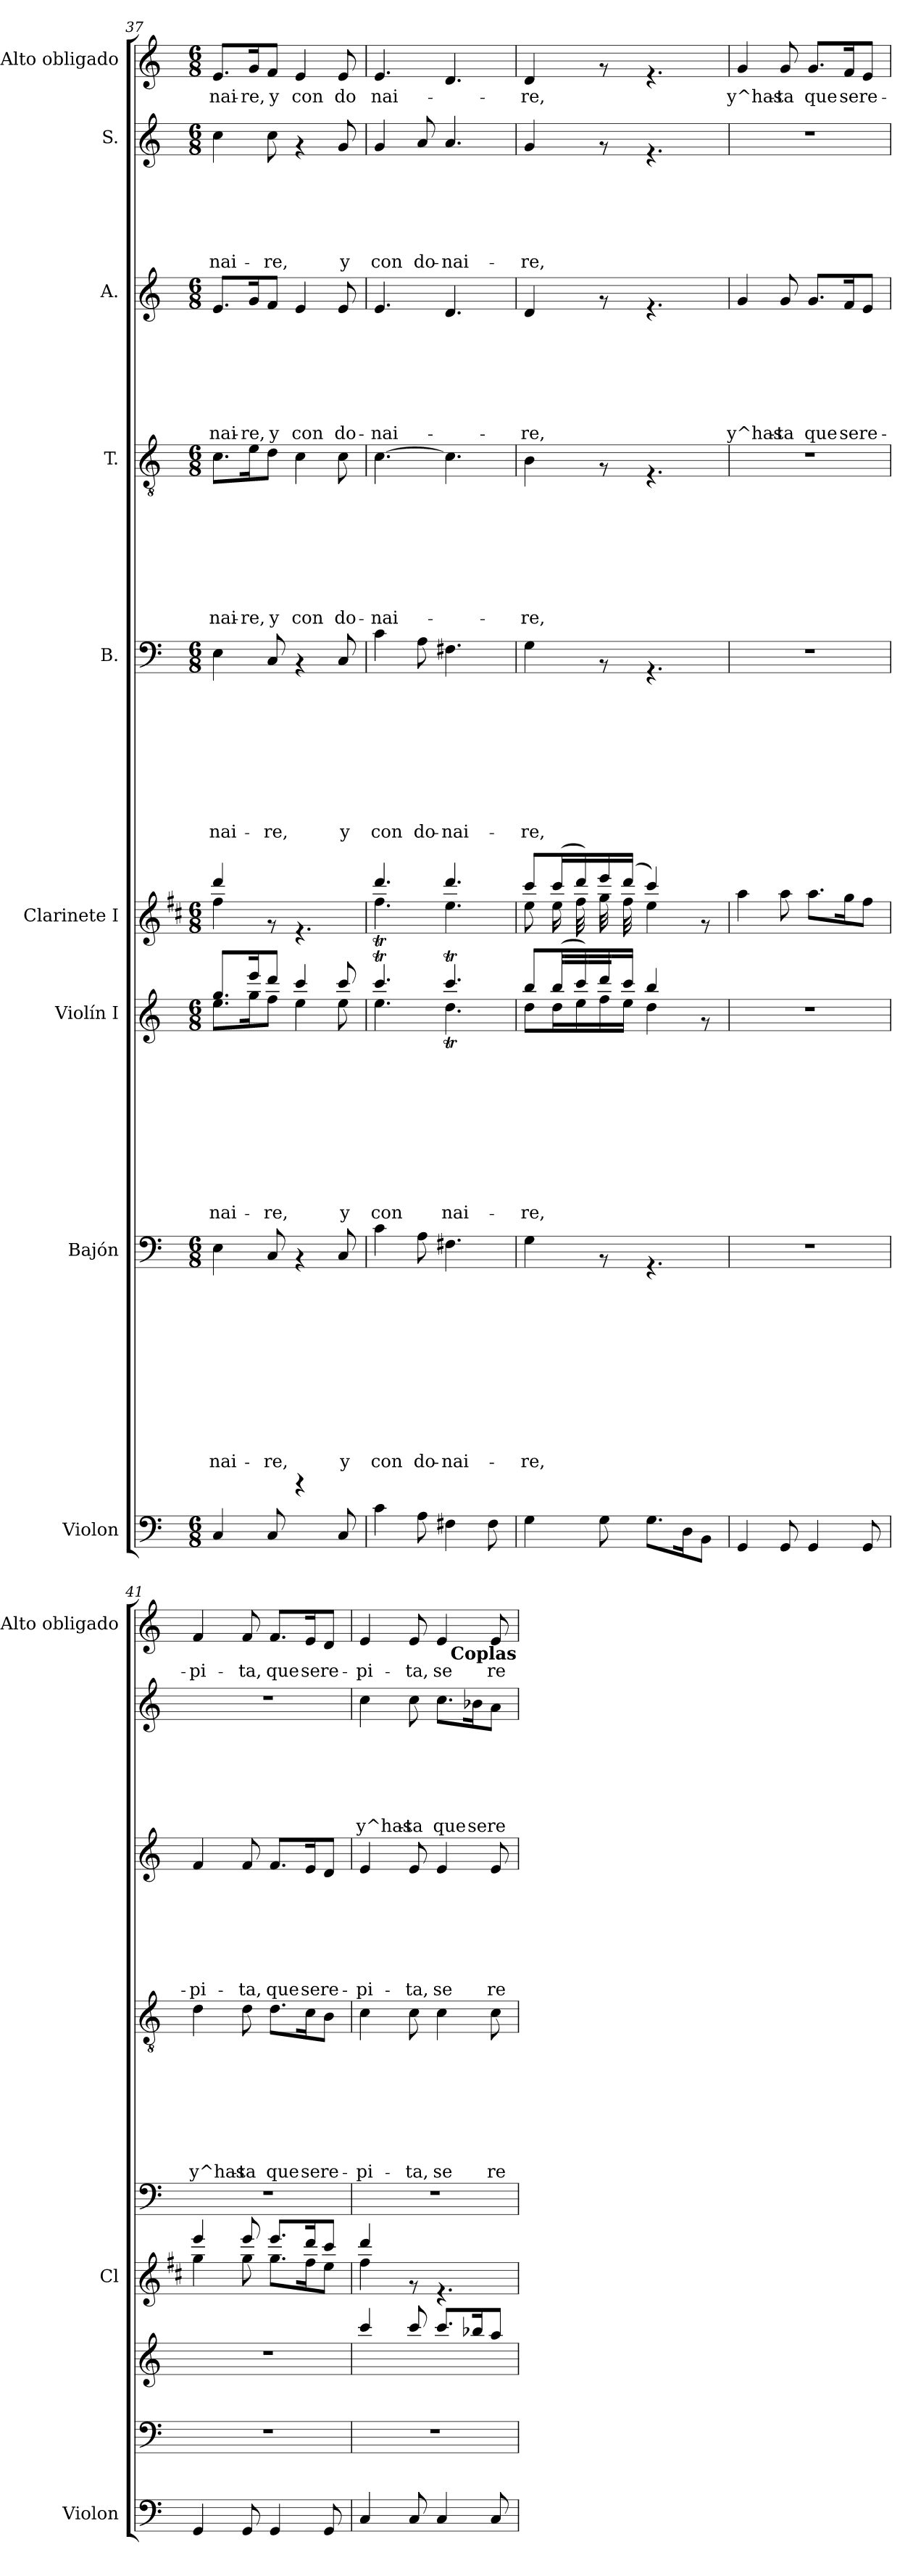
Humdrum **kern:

**kern	**kern	**text	**text	**text	**text	**text	**text	**text	**text	**text	**text	**text	**kern	**text	**text	**text	**text	**text	**text	**text	**text	**text	**text	**kern	**kern	**text	**text	**text	**text	**text	**text	**text	**text	**text	**kern	**text	**text	**text	**text	**text	**text	**text	**text	**kern	**text	**text	**text	**text	**text	**text	**text	**kern	**text	**text	**text	**text	**text	**text	**kern	**text
*part9	*part8	*part8	*part8	*part8	*part8	*part8	*part8	*part8	*part8	*part8	*part8	*part8	*part7	*part7	*part7	*part7	*part7	*part7	*part7	*part7	*part7	*part7	*part7	*part6	*part5	*part5	*part5	*part5	*part5	*part5	*part5	*part5	*part5	*part5	*part4	*part4	*part4	*part4	*part4	*part4	*part4	*part4	*part4	*part3	*part3	*part3	*part3	*part3	*part3	*part3	*part3	*part2	*part2	*part2	*part2	*part2	*part2	*part2	*part1	*part1
*staff9	*staff8	*staff8	*staff8	*staff8	*staff8	*staff8	*staff8	*staff8	*staff8	*staff8	*staff8	*staff8	*staff7	*staff7	*staff7	*staff7	*staff7	*staff7	*staff7	*staff7	*staff7	*staff7	*staff7	*staff6	*staff5	*staff5	*staff5	*staff5	*staff5	*staff5	*staff5	*staff5	*staff5	*staff5	*staff4	*staff4	*staff4	*staff4	*staff4	*staff4	*staff4	*staff4	*staff4	*staff3	*staff3	*staff3	*staff3	*staff3	*staff3	*staff3	*staff3	*staff2	*staff2	*staff2	*staff2	*staff2	*staff2	*staff2	*staff1	*staff1
*I"Violon	*I"Bajón	*	*	*	*	*	*	*	*	*	*	*	*I"Violín I	*	*	*	*	*	*	*	*	*	*	*I"Clarinete I	*I"B.	*	*	*	*	*	*	*	*	*	*I"T.	*	*	*	*	*	*	*	*	*I"A.	*	*	*	*	*	*	*	*I"S.	*	*	*	*	*	*	*I"Alto obligado	*
*I'Violon	*	*	*	*	*	*	*	*	*	*	*	*	*	*	*	*	*	*	*	*	*	*	*	*I'Cl	*	*	*	*	*	*	*	*	*	*	*	*	*	*	*	*	*	*	*	*	*	*	*	*	*	*	*	*	*	*	*	*	*	*	*I'Alto obligado	*
!!LO:PB:g=z
*clefF4	*clefF4	*	*	*	*	*	*	*	*	*	*	*	*clefG2	*	*	*	*	*	*	*	*	*	*	*clefG2	*clefF4	*	*	*	*	*	*	*	*	*	*clefGv2	*	*	*	*	*	*	*	*	*clefG2	*	*	*	*	*	*	*	*clefG2	*	*	*	*	*	*	*clefG2	*
*	*	*	*	*	*	*	*	*	*	*	*	*	*	*	*	*	*	*	*	*	*	*	*	*ITrd1c2	*	*	*	*	*	*	*	*	*	*	*	*	*	*	*	*	*	*	*	*	*	*	*	*	*	*	*	*	*	*	*	*	*	*	*	*
*k[]	*k[]	*	*	*	*	*	*	*	*	*	*	*	*k[]	*	*	*	*	*	*	*	*	*	*	*k[]	*k[]	*	*	*	*	*	*	*	*	*	*k[]	*	*	*	*	*	*	*	*	*k[]	*	*	*	*	*	*	*	*k[]	*	*	*	*	*	*	*k[]	*
*C:	*C:	*	*	*	*	*	*	*	*	*	*	*	*C:	*	*	*	*	*	*	*	*	*	*	*C:	*C:	*	*	*	*	*	*	*	*	*	*C:	*	*	*	*	*	*	*	*	*C:	*	*	*	*	*	*	*	*C:	*	*	*	*	*	*	*C:	*
*M6/8	*M6/8	*	*	*	*	*	*	*	*	*	*	*	*M6/8	*	*	*	*	*	*	*	*	*	*	*M6/8	*M6/8	*	*	*	*	*	*	*	*	*	*M6/8	*	*	*	*	*	*	*	*	*M6/8	*	*	*	*	*	*	*	*M6/8	*	*	*	*	*	*	*M6/8	*
=37	=37	=37	=37	=37	=37	=37	=37	=37	=37	=37	=37	=37	=37	=37	=37	=37	=37	=37	=37	=37	=37	=37	=37	=37	=37	=37	=37	=37	=37	=37	=37	=37	=37	=37	=37	=37	=37	=37	=37	=37	=37	=37	=37	=37	=37	=37	=37	=37	=37	=37	=37	=37	=37	=37	=37	=37	=37	=37	=37	=37
!	!	!	!	!	!	!	!	!	!	!	!	!LO:LY:a	!	!	!	!	!	!	!	!	!	!	!LO:LY:a	!	!	!	!	!	!	!	!	!	!	!LO:LY:b	!	!	!	!	!	!	!	!	!LO:LY:b	!	!	!	!	!	!	!	!LO:LY:b	!	!	!	!	!	!	!LO:LY:b	!	!LO:LY:b
*	*	*	*	*	*	*	*	*	*	*	*	*	*^	*	*	*	*	*	*	*	*	*	*	*^	*	*	*	*	*	*	*	*	*	*	*	*	*	*	*	*	*	*	*	*	*	*	*	*	*	*	*	*	*	*	*	*	*	*	*	*
4C/	4E\	.	.	.	.	.	.	.	.	.	.	-nai-	8.gg/L	8.ee\L	.	.	.	.	.	.	.	.	.	-nai-	4ccc/	4ee\	4E\	.	.	.	.	.	.	.	.	-nai-	8.c\L	.	.	.	.	.	.	.	-nai-	8.e/L	.	.	.	.	.	.	-nai-	4cc\	.	.	.	.	.	-nai-	8.e/L	-nai-
!	!	!	!	!	!	!	!	!	!	!	!	!	!	!	!	!	!	!	!	!	!	!	!	!	!	!	!	!	!	!	!	!	!	!	!	!	!	!	!	!	!	!	!	!	!LO:LY:b	!	!	!	!	!	!	!	!LO:LY:b	!	!	!	!	!	!	!	!	!LO:LY:b
.	.	.	.	.	.	.	.	.	.	.	.	.	16eee/k	16gg\k	.	.	.	.	.	.	.	.	.	.	.	.	.	.	.	.	.	.	.	.	.	.	16e\K	.	.	.	.	.	.	.	-re,	16g/K	.	.	.	.	.	.	-re,	.	.	.	.	.	.	.	16g/K	-re,
!	!	!	!	!	!	!	!	!	!	!	!	!LO:LY:a	!	!	!	!	!	!	!	!	!	!	!	!LO:LY:a	!	!	!	!	!	!	!	!	!	!	!	!LO:LY:b	!	!	!	!	!	!	!	!	!LO:LY:b	!	!	!	!	!	!	!	!LO:LY:b	!	!	!	!	!	!	!LO:LY:b	!	!LO:LY:b
8C/	8C/	.	.	.	.	.	.	.	.	.	.	-re,	8ddd/J	8ff\J	.	.	.	.	.	.	.	.	.	-re,	8rf	2ryy	8C/	.	.	.	.	.	.	.	.	-re,	8d\J	.	.	.	.	.	.	.	y	8f/J	.	.	.	.	.	.	y	8cc\	.	.	.	.	.	-re,	8f/J	y
!	!	!	!	!	!	!	!	!	!	!	!	!	!	!	!	!	!	!	!	!	!	!	!	!	!	!	!	!	!	!	!	!	!	!	!	!	!	!	!	!	!	!	!	!	!LO:LY:b	!	!	!	!	!	!	!	!LO:LY:b	!	!	!	!	!	!	!	!	!LO:LY:b
4ra	4rAA	.	.	.	.	.	.	.	.	.	.	.	4ccc/	4ee\	.	.	.	.	.	.	.	.	.	.	4.rf	.	4rAA	.	.	.	.	.	.	.	.	.	4c\	.	.	.	.	.	.	.	con	4e/	.	.	.	.	.	.	con	4rf	.	.	.	.	.	.	4e/	con
!	!	!	!	!	!	!	!	!	!	!	!	!LO:LY:a	!	!	!	!	!	!	!	!	!	!	!	!LO:LY:a	!	!	!	!	!	!	!	!	!	!	!	!LO:LY:b	!	!	!	!	!	!	!	!	!LO:LY:b	!	!	!	!	!	!	!	!LO:LY:b	!	!	!	!	!	!	!LO:LY:b	!	!LO:LY:b
8C/	8C/	.	.	.	.	.	.	.	.	.	.	y	8ccc/	8ee\	.	.	.	.	.	.	.	.	.	y	.	.	8C/	.	.	.	.	.	.	.	.	y	8c\	.	.	.	.	.	.	.	do-	8e/	.	.	.	.	.	.	do-	8g/	.	.	.	.	.	y	8e/	do
=38	=38	=38	=38	=38	=38	=38	=38	=38	=38	=38	=38	=38	=38	=38	=38	=38	=38	=38	=38	=38	=38	=38	=38	=38	=38	=38	=38	=38	=38	=38	=38	=38	=38	=38	=38	=38	=38	=38	=38	=38	=38	=38	=38	=38	=38	=38	=38	=38	=38	=38	=38	=38	=38	=38	=38	=38	=38	=38	=38	=38	=38	=38
!	!	!	!	!	!	!	!	!	!	!	!	!LO:LY:a	!	!	!	!	!	!	!	!	!	!	!	!LO:LY:a	!	!	!	!	!	!	!	!	!	!	!	!LO:LY:b	!	!	!	!	!	!	!	!	!LO:LY:b	!	!	!	!	!	!	!	!LO:LY:b	!	!	!	!	!	!	!LO:LY:b	!	!LO:LY:b
4c\	4c\	.	.	.	.	.	.	.	.	.	.	con	4.eet\	4.ccc/	.	.	.	.	.	.	.	.	.	con	4.ccc/	4.eet\	4c\	.	.	.	.	.	.	.	.	con	[>4.c\	.	.	.	.	.	.	.	-nai-	4.e/	.	.	.	.	.	.	-nai-	4g/	.	.	.	.	.	con	4.e/	nai-
!	!	!	!	!	!	!	!	!	!	!	!	!LO:LY:a	!	!	!	!	!	!	!	!	!	!	!	!	!	!	!	!	!	!	!	!	!	!	!	!LO:LY:b	!	!	!	!	!	!	!	!	!	!	!	!	!	!	!	!	!	!	!	!	!	!	!	!LO:LY:b	!	!
8A\	8A\	.	.	.	.	.	.	.	.	.	.	do-	.	.	.	.	.	.	.	.	.	.	.	.	.	.	8A\	.	.	.	.	.	.	.	.	do-	.	.	.	.	.	.	.	.	.	.	.	.	.	.	.	.	.	8a/	.	.	.	.	.	do-	.	.
!	!	!	!	!	!	!	!	!	!	!	!	!LO:LY:a	!	!	!	!	!	!	!	!	!	!	!	!LO:LY:a	!	!	!	!	!	!	!	!	!	!	!	!LO:LY:b	!	!	!	!	!	!	!	!	!	!	!	!	!	!	!	!	!	!	!	!	!	!	!	!LO:LY:b	!	!
4F#X\	4.F#X\	.	.	.	.	.	.	.	.	.	.	-nai-	4.ddT\	4.cccT/	.	.	.	.	.	.	.	.	.	nai-	4.ccc/	4.dd\	4.F#X\	.	.	.	.	.	.	.	.	-nai-	4.c\]	.	.	.	.	.	.	.	.	4.d/	.	.	.	.	.	.	.	4.a/	.	.	.	.	.	-nai-	4.d/	.
8F#\	.	.	.	.	.	.	.	.	.	.	.	.	.	.	.	.	.	.	.	.	.	.	.	.	.	.	.	.	.	.	.	.	.	.	.	.	.	.	.	.	.	.	.	.	.	.	.	.	.	.	.	.	.	.	.	.	.	.	.	.	.	.
=39	=39	=39	=39	=39	=39	=39	=39	=39	=39	=39	=39	=39	=39	=39	=39	=39	=39	=39	=39	=39	=39	=39	=39	=39	=39	=39	=39	=39	=39	=39	=39	=39	=39	=39	=39	=39	=39	=39	=39	=39	=39	=39	=39	=39	=39	=39	=39	=39	=39	=39	=39	=39	=39	=39	=39	=39	=39	=39	=39	=39	=39	=39
!	!	!	!	!	!	!	!	!	!	!	!	!LO:LY:a	!	!	!	!	!	!	!	!	!	!	!	!LO:LY:a	!	!	!	!	!	!	!	!	!	!	!	!LO:LY:b	!	!	!	!	!	!	!	!	!LO:LY:b	!	!	!	!	!	!	!	!LO:LY:b	!	!	!	!	!	!	!LO:LY:b	!	!LO:LY:b
4G\	4G\	.	.	.	.	.	.	.	.	.	.	-re,	8bb/L	8dd\L	.	.	.	.	.	.	.	.	.	-re,	8bb/L	8dd\	4G\	.	.	.	.	.	.	.	.	-re,	4B\	.	.	.	.	.	.	.	-re,	4d/	.	.	.	.	.	.	-re,	4g/	.	.	.	.	.	-re,	4d/	-re,
.	.	.	.	.	.	.	.	.	.	.	.	.	(<32bb/LL	16dd\L	.	.	.	.	.	.	.	.	.	.	(<16bb/L	16dd\	.	.	.	.	.	.	.	.	.	.	.	.	.	.	.	.	.	.	.	.	.	.	.	.	.	.	.	.	.	.	.	.	.	.	.	.
.	.	.	.	.	.	.	.	.	.	.	.	.	32ryy	.	.	.	.	.	.	.	.	.	.	.	.	.	.	.	.	.	.	.	.	.	.	.	.	.	.	.	.	.	.	.	.	.	.	.	.	.	.	.	.	.	.	.	.	.	.	.	.	.
.	.	.	.	.	.	.	.	.	.	.	.	.	32ccc/)	16ee\	.	.	.	.	.	.	.	.	.	.	16ccc/)	32ee\	.	.	.	.	.	.	.	.	.	.	.	.	.	.	.	.	.	.	.	.	.	.	.	.	.	.	.	.	.	.	.	.	.	.	.	.
.	.	.	.	.	.	.	.	.	.	.	.	.	32ryy	.	.	.	.	.	.	.	.	.	.	.	.	32ryy	.	.	.	.	.	.	.	.	.	.	.	.	.	.	.	.	.	.	.	.	.	.	.	.	.	.	.	.	.	.	.	.	.	.	.	.
8G\	8rAA	.	.	.	.	.	.	.	.	.	.	.	32ddd/J	16ff\	.	.	.	.	.	.	.	.	.	.	16ddd/	32ff\	8rAA	.	.	.	.	.	.	.	.	.	8rF	.	.	.	.	.	.	.	.	8rf	.	.	.	.	.	.	.	8rf	.	.	.	.	.	.	8rf	.
.	.	.	.	.	.	.	.	.	.	.	.	.	32ryy	.	.	.	.	.	.	.	.	.	.	.	.	32ryy	.	.	.	.	.	.	.	.	.	.	.	.	.	.	.	.	.	.	.	.	.	.	.	.	.	.	.	.	.	.	.	.	.	.	.	.
.	.	.	.	.	.	.	.	.	.	.	.	.	16ccc/JJ	16ee\JJ	.	.	.	.	.	.	.	.	.	.	(<16ccc/JJ	32ee\	.	.	.	.	.	.	.	.	.	.	.	.	.	.	.	.	.	.	.	.	.	.	.	.	.	.	.	.	.	.	.	.	.	.	.	.
.	.	.	.	.	.	.	.	.	.	.	.	.	.	.	.	.	.	.	.	.	.	.	.	.	.	32ryy	.	.	.	.	.	.	.	.	.	.	.	.	.	.	.	.	.	.	.	.	.	.	.	.	.	.	.	.	.	.	.	.	.	.	.	.
8.G\L	4.rAA	.	.	.	.	.	.	.	.	.	.	.	(4bb/	4dd\	.	.	.	.	.	.	.	.	.	.	4bb/)	4dd\	4.rAA	.	.	.	.	.	.	.	.	.	4.rF	.	.	.	.	.	.	.	.	4.rf	.	.	.	.	.	.	.	4.rf	.	.	.	.	.	.	4.rf	.
16D\k	.	.	.	.	.	.	.	.	.	.	.	.	.	.	.	.	.	.	.	.	.	.	.	.	.	.	.	.	.	.	.	.	.	.	.	.	.	.	.	.	.	.	.	.	.	.	.	.	.	.	.	.	.	.	.	.	.	.	.	.	.	.
8BB\J	.	.	.	.	.	.	.	.	.	.	.	.	8ryy	8rf	.	.	.	.	.	.	.	.	.	.	8rf	8ryy	.	.	.	.	.	.	.	.	.	.	.	.	.	.	.	.	.	.	.	.	.	.	.	.	.	.	.	.	.	.	.	.	.	.	.	.
=40	=40	=40	=40	=40	=40	=40	=40	=40	=40	=40	=40	=40	=40	=40	=40	=40	=40	=40	=40	=40	=40	=40	=40	=40	=40	=40	=40	=40	=40	=40	=40	=40	=40	=40	=40	=40	=40	=40	=40	=40	=40	=40	=40	=40	=40	=40	=40	=40	=40	=40	=40	=40	=40	=40	=40	=40	=40	=40	=40	=40	=40	=40
!	!	!	!	!	!	!	!	!	!	!	!	!	!	!	!	!	!	!	!	!	!	!	!	!	!	!	!	!	!	!	!	!	!	!	!	!	!	!	!	!	!	!	!	!	!	!	!	!	!	!	!	!	!LO:LY:b	!	!	!	!	!	!	!	!	!LO:LY:b
*	*	*	*	*	*	*	*	*	*	*	*	*	*v	*v	*	*	*	*	*	*	*	*	*	*	*	*	*	*	*	*	*	*	*	*	*	*	*	*	*	*	*	*	*	*	*	*	*	*	*	*	*	*	*	*	*	*	*	*	*	*	*	*
*	*	*	*	*	*	*	*	*	*	*	*	*	*	*	*	*	*	*	*	*	*	*	*	*v	*v	*	*	*	*	*	*	*	*	*	*	*	*	*	*	*	*	*	*	*	*	*	*	*	*	*	*	*	*	*	*	*	*	*	*	*	*
4GG/	2.r	.	.	.	.	.	.	.	.	.	.	.	2.r	.	.	.	.	.	.	.	.	.	.	4gg\	2.r	.	.	.	.	.	.	.	.	.	2.r	.	.	.	.	.	.	.	.	4g/	.	.	.	.	.	.	y^has-	2.r	.	.	.	.	.	.	4g/	y^has-
!	!	!	!	!	!	!	!	!	!	!	!	!	!	!	!	!	!	!	!	!	!	!	!	!	!	!	!	!	!	!	!	!	!	!	!	!	!	!	!	!	!	!	!	!	!	!	!	!	!	!	!LO:LY:b	!	!	!	!	!	!	!	!	!LO:LY:b
8GG/	.	.	.	.	.	.	.	.	.	.	.	.	.	.	.	.	.	.	.	.	.	.	.	8gg\	.	.	.	.	.	.	.	.	.	.	.	.	.	.	.	.	.	.	.	8g/	.	.	.	.	.	.	-ta	.	.	.	.	.	.	.	8g/	-ta
!	!	!	!	!	!	!	!	!	!	!	!	!	!	!	!	!	!	!	!	!	!	!	!	!	!	!	!	!	!	!	!	!	!	!	!	!	!	!	!	!	!	!	!	!	!	!	!	!	!	!	!LO:LY:b	!	!	!	!	!	!	!	!	!LO:LY:b
4GG/	.	.	.	.	.	.	.	.	.	.	.	.	.	.	.	.	.	.	.	.	.	.	.	8.gg\L	.	.	.	.	.	.	.	.	.	.	.	.	.	.	.	.	.	.	.	8.g/L	.	.	.	.	.	.	que	.	.	.	.	.	.	.	8.g/L	que
!	!	!	!	!	!	!	!	!	!	!	!	!	!	!	!	!	!	!	!	!	!	!	!	!	!	!	!	!	!	!	!	!	!	!	!	!	!	!	!	!	!	!	!	!	!	!	!	!	!	!	!LO:LY:b	!	!	!	!	!	!	!	!	!LO:LY:b
.	.	.	.	.	.	.	.	.	.	.	.	.	.	.	.	.	.	.	.	.	.	.	.	16ff\k	.	.	.	.	.	.	.	.	.	.	.	.	.	.	.	.	.	.	.	16f/K	.	.	.	.	.	.	se	.	.	.	.	.	.	.	16f/K	se
!	!	!	!	!	!	!	!	!	!	!	!	!	!	!	!	!	!	!	!	!	!	!	!	!	!	!	!	!	!	!	!	!	!	!	!	!	!	!	!	!	!	!	!	!	!	!	!	!	!	!	!LO:LY:b	!	!	!	!	!	!	!	!	!LO:LY:b
8GG/	.	.	.	.	.	.	.	.	.	.	.	.	.	.	.	.	.	.	.	.	.	.	.	8ee\J	.	.	.	.	.	.	.	.	.	.	.	.	.	.	.	.	.	.	.	8e/J	.	.	.	.	.	.	re-	.	.	.	.	.	.	.	8e/J	re-
!!LO:PB:g=z
=41	=41	=41	=41	=41	=41	=41	=41	=41	=41	=41	=41	=41	=41	=41	=41	=41	=41	=41	=41	=41	=41	=41	=41	=41	=41	=41	=41	=41	=41	=41	=41	=41	=41	=41	=41	=41	=41	=41	=41	=41	=41	=41	=41	=41	=41	=41	=41	=41	=41	=41	=41	=41	=41	=41	=41	=41	=41	=41	=41	=41
*	*	*	*	*	*	*	*	*	*	*	*	*	*	*	*	*	*	*	*	*	*	*	*	*^	*	*	*	*	*	*	*	*	*	*	*	*	*	*	*	*	*	*	*	*	*	*	*	*	*	*	*	*	*	*	*	*	*	*	*	*
!	!	!	!	!	!	!	!	!	!	!	!	!	!	!	!	!	!	!	!	!	!	!	!	!	!	!	!	!	!	!	!	!	!	!	!	!	!	!	!	!	!	!	!	!LO:LY:b	!	!	!	!	!	!	!	!LO:LY:b	!	!	!	!	!	!	!	!	!LO:LY:b
4GG/	2.r	.	.	.	.	.	.	.	.	.	.	.	2.r	.	.	.	.	.	.	.	.	.	.	4ddd/	4ff\	2.r	.	.	.	.	.	.	.	.	.	4d\	.	.	.	.	.	.	.	y^has-	4f/	.	.	.	.	.	.	-pi-	2.r	.	.	.	.	.	.	4f/	-pi-
!	!	!	!	!	!	!	!	!	!	!	!	!	!	!	!	!	!	!	!	!	!	!	!	!	!	!	!	!	!	!	!	!	!	!	!	!	!	!	!	!	!	!	!	!LO:LY:b	!	!	!	!	!	!	!	!LO:LY:b	!	!	!	!	!	!	!	!	!LO:LY:b
8GG/	.	.	.	.	.	.	.	.	.	.	.	.	.	.	.	.	.	.	.	.	.	.	.	8ddd/	8ff\	.	.	.	.	.	.	.	.	.	.	8d\	.	.	.	.	.	.	.	-ta	8f/	.	.	.	.	.	.	-ta,	.	.	.	.	.	.	.	8f/	-ta,
!	!	!	!	!	!	!	!	!	!	!	!	!	!	!	!	!	!	!	!	!	!	!	!	!	!	!	!	!	!	!	!	!	!	!	!	!	!	!	!	!	!	!	!	!LO:LY:b	!	!	!	!	!	!	!	!LO:LY:b	!	!	!	!	!	!	!	!	!LO:LY:b
4GG/	.	.	.	.	.	.	.	.	.	.	.	.	.	.	.	.	.	.	.	.	.	.	.	8.ddd/L	8.ff\L	.	.	.	.	.	.	.	.	.	.	8.d\L	.	.	.	.	.	.	.	que	8.f/L	.	.	.	.	.	.	que	.	.	.	.	.	.	.	8.f/L	que
!	!	!	!	!	!	!	!	!	!	!	!	!	!	!	!	!	!	!	!	!	!	!	!	!	!	!	!	!	!	!	!	!	!	!	!	!	!	!	!	!	!	!	!	!LO:LY:b	!	!	!	!	!	!	!	!LO:LY:b	!	!	!	!	!	!	!	!	!LO:LY:b
.	.	.	.	.	.	.	.	.	.	.	.	.	.	.	.	.	.	.	.	.	.	.	.	16ccc/k	16ee\k	.	.	.	.	.	.	.	.	.	.	16c\K	.	.	.	.	.	.	.	se	16e/K	.	.	.	.	.	.	se	.	.	.	.	.	.	.	16e/K	se
!	!	!	!	!	!	!	!	!	!	!	!	!	!	!	!	!	!	!	!	!	!	!	!	!	!	!	!	!	!	!	!	!	!	!	!	!	!	!	!	!	!	!	!	!LO:LY:b	!	!	!	!	!	!	!	!LO:LY:b	!	!	!	!	!	!	!	!	!LO:LY:b
8GG/	.	.	.	.	.	.	.	.	.	.	.	.	.	.	.	.	.	.	.	.	.	.	.	8bb/J	8dd\J	.	.	.	.	.	.	.	.	.	.	8B\J	.	.	.	.	.	.	.	re-	8d/J	.	.	.	.	.	.	re-	.	.	.	.	.	.	.	8d/J	re-
=42	=42	=42	=42	=42	=42	=42	=42	=42	=42	=42	=42	=42	=42	=42	=42	=42	=42	=42	=42	=42	=42	=42	=42	=42	=42	=42	=42	=42	=42	=42	=42	=42	=42	=42	=42	=42	=42	=42	=42	=42	=42	=42	=42	=42	=42	=42	=42	=42	=42	=42	=42	=42	=42	=42	=42	=42	=42	=42	=42	=42	=42
!	!	!	!	!	!	!	!	!	!	!	!	!	!	!	!	!	!	!	!	!	!	!	!	!	!	!	!	!	!	!	!	!	!	!	!	!	!	!	!	!	!	!	!	!LO:LY:b	!	!	!	!	!	!	!	!LO:LY:b	!	!	!	!	!	!	!LO:LY:b	!	!LO:LY:b
4C/	2.r	.	.	.	.	.	.	.	.	.	.	.	4ccc/	.	.	.	.	.	.	.	.	.	.	4ccc/	4ee\	2.r	.	.	.	.	.	.	.	.	.	4c\	.	.	.	.	.	.	.	-pi-	4e/	.	.	.	.	.	.	-pi-	4cc\	.	.	.	.	.	y^has-	4e/	-pi-
!	!	!	!	!	!	!	!	!	!	!	!	!	!	!	!	!	!	!	!	!	!	!	!	!	!	!	!	!	!	!	!	!	!	!	!	!	!	!	!	!	!	!	!	!LO:LY:b	!	!	!	!	!	!	!	!LO:LY:b	!	!	!	!	!	!	!LO:LY:b	!	!LO:LY:b
8C/	.	.	.	.	.	.	.	.	.	.	.	.	8ccc/	.	.	.	.	.	.	.	.	.	.	8rf	2ryy	.	.	.	.	.	.	.	.	.	.	8c\	.	.	.	.	.	.	.	-ta,	8e/	.	.	.	.	.	.	-ta,	8cc\	.	.	.	.	.	-ta	8e/	-ta,
!	!	!	!	!	!	!	!	!	!	!	!	!	!	!	!	!	!	!	!	!	!	!	!	!	!	!	!	!	!	!	!	!	!	!	!	!	!	!	!	!	!	!	!	!LO:LY:b	!	!	!	!	!	!	!	!LO:LY:b	!	!	!	!	!	!	!LO:LY:b	!	!LO:LY:b
4C/	.	.	.	.	.	.	.	.	.	.	.	.	8.ccc/L	.	.	.	.	.	.	.	.	.	.	4.rf	.	.	.	.	.	.	.	.	.	.	.	4c\	.	.	.	.	.	.	.	se	4e/	.	.	.	.	.	.	se	8.cc\L	.	.	.	.	.	que	4e/	se
!	!	!	!	!	!	!	!	!	!	!	!	!	!	!	!	!	!	!	!	!	!	!	!	!	!	!	!	!	!	!	!	!	!	!	!	!	!	!	!	!	!	!	!	!	!	!	!	!	!	!	!	!	!	!	!	!	!	!	!LO:LY:b	!	!
.	.	.	.	.	.	.	.	.	.	.	.	.	16bb-X/k	.	.	.	.	.	.	.	.	.	.	.	.	.	.	.	.	.	.	.	.	.	.	.	.	.	.	.	.	.	.	.	.	.	.	.	.	.	.	.	16b-X\K	.	.	.	.	.	se	.	.
!	!	!	!	!	!	!	!	!	!	!	!	!	!	!	!	!	!	!	!	!	!	!	!	!	!	!	!	!	!	!	!	!	!	!	!	!	!	!	!	!	!	!	!	!LO:LY:b	!	!	!	!	!	!	!	!LO:LY:b	!	!	!	!	!	!	!LO:LY:b	!	!LO:LY:b
8C/	.	.	.	.	.	.	.	.	.	.	.	.	8aa/J	.	.	.	.	.	.	.	.	.	.	.	.	.	.	.	.	.	.	.	.	.	.	8c\	.	.	.	.	.	.	.	re-	8e/	.	.	.	.	.	.	re-	8a\J	.	.	.	.	.	re-	8e/	re-
*	*	*	*	*	*	*	*	*	*	*	*	*	*	*	*	*	*	*	*	*	*	*	*	*v	*v	*	*	*	*	*	*	*	*	*	*	*	*	*	*	*	*	*	*	*	*	*	*	*	*	*	*	*	*	*	*	*	*	*	*	*	*
!	!	!	!	!	!	!	!	!	!	!	!	!	!	!	!	!	!	!	!	!	!	!	!	!	!	!	!	!	!	!	!	!	!	!	!	!	!	!	!	!	!	!	!	!	!	!	!	!	!	!	!	!	!	!	!	!	!	!	!LO:TX:b:B:t=Coplas	!
=	=	=	=	=	=	=	=	=	=	=	=	=	=	=	=	=	=	=	=	=	=	=	=	=	=	=	=	=	=	=	=	=	=	=	=	=	=	=	=	=	=	=	=	=	=	=	=	=	=	=	=	=	=	=	=	=	=	=	=	=
*-	*-	*-	*-	*-	*-	*-	*-	*-	*-	*-	*-	*-	*-	*-	*-	*-	*-	*-	*-	*-	*-	*-	*-	*-	*-	*-	*-	*-	*-	*-	*-	*-	*-	*-	*-	*-	*-	*-	*-	*-	*-	*-	*-	*-	*-	*-	*-	*-	*-	*-	*-	*-	*-	*-	*-	*-	*-	*-	*-	*-
